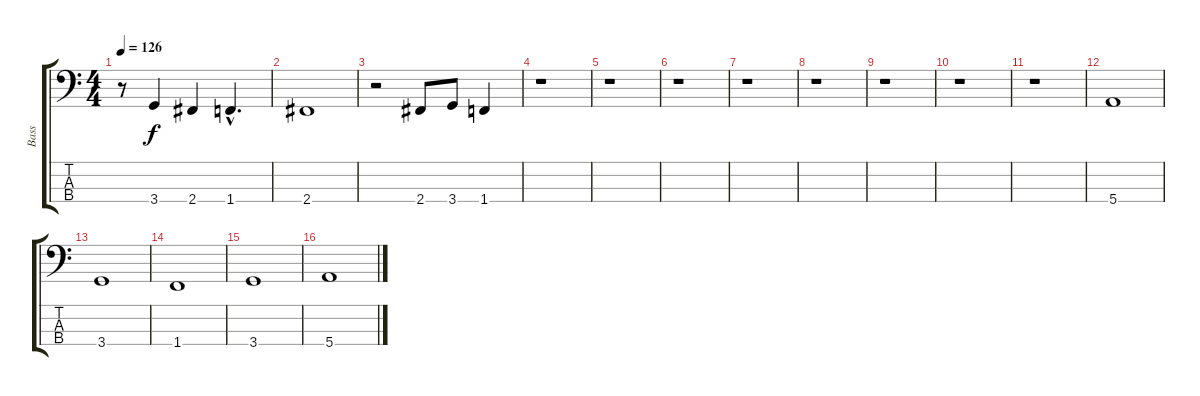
\track ("Bass" "Bass") {instrument electricbasspick}
\staff {score tabs}
\tuning (G2 D2 A1 E1) {hide}
\ts (4 4)
\tempo 126
\clef f4
\ks c
r.8{dy f} 3.4.4 2.4.4 1.4{hac}.4{d} |
2.4.1 |
r.2 2.4.8 3.4.8 1.4.4 |
r.1 |
r.1 |
r.1 |
r.1 |
r.1 |
r.1 |
r.1 |
r.1 |
5.4.1 |
3.4.1 |
1.4.1 |
3.4.1 |
5.4.1
